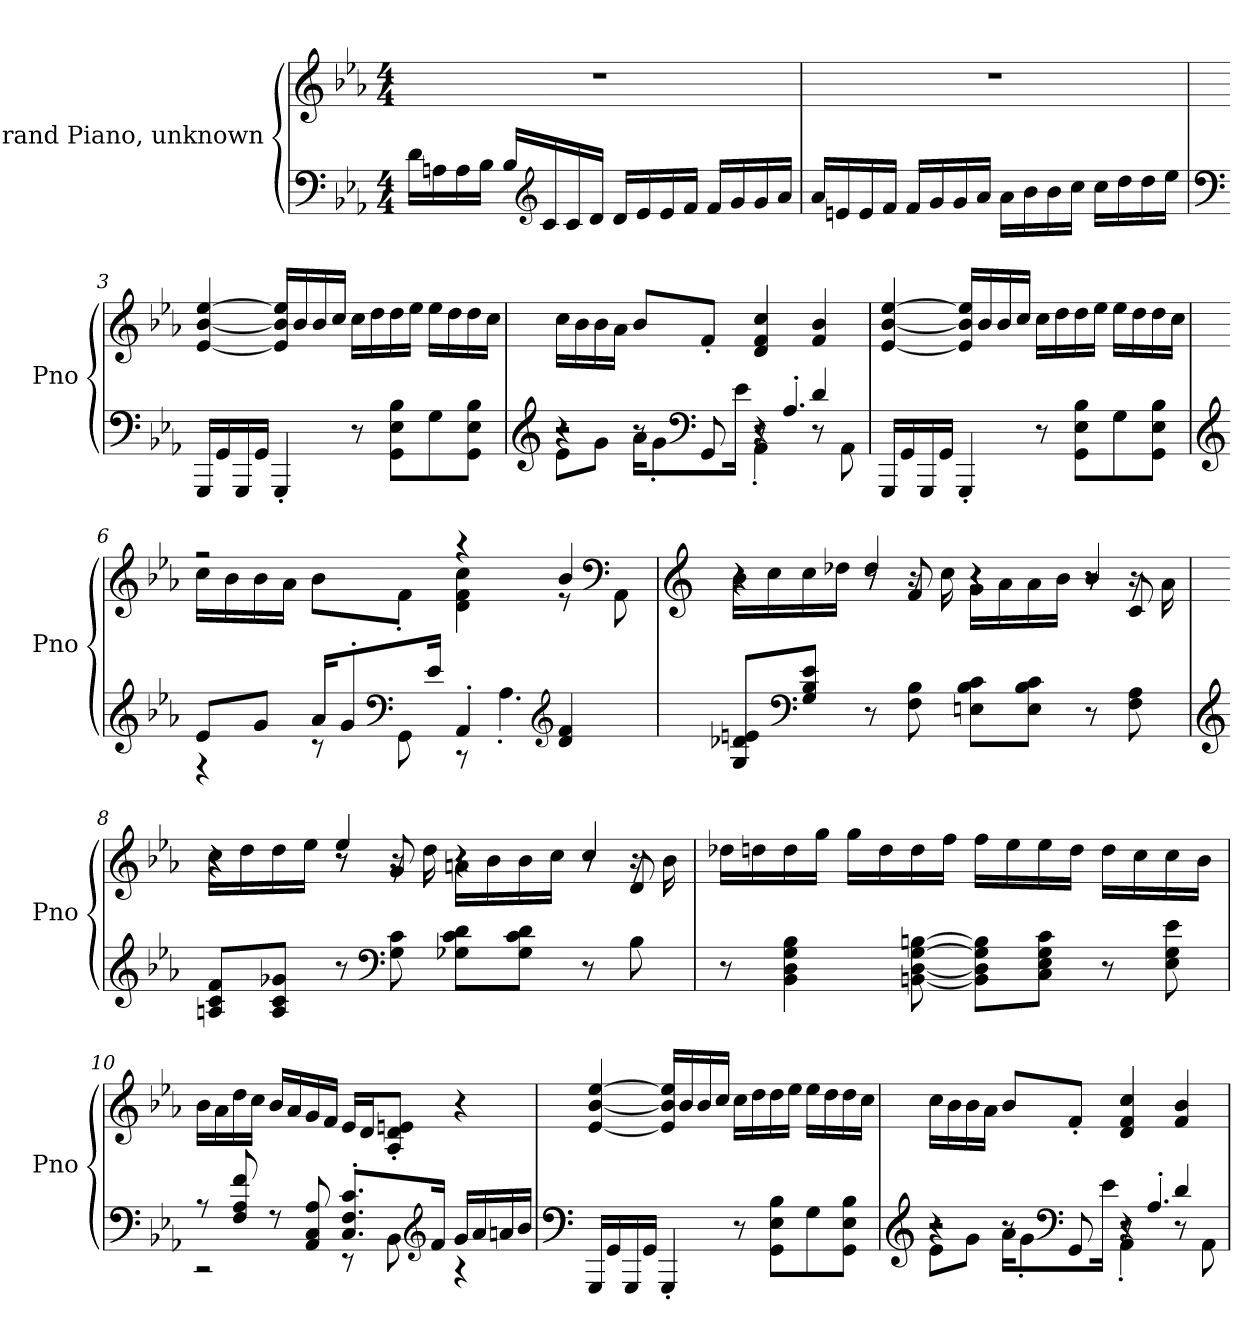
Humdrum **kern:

**kern	**kern
*part1	*part1
*staff2	*staff1
*I"Grand Piano, unknown	*
*I'Pno	*
*clefF4	*clefG2
*k[b-e-a-]	*k[b-e-a-]
*M4/4	*M4/4
*MM120	*MM120
=1	=1
16d\LL	1r
16An\	.
16A\	.
16B-\JJ	.
16B-/LL	.
*clefG2	*
16c/	.
16c/	.
16d/JJ	.
16d/LL	.
16e-/	.
16e-/	.
16f/JJ	.
16f/LL	.
16g/	.
16g/	.
16a-/JJ	.
=2	=2
16a-/LL	1r
16en/	.
16e/	.
16f/JJ	.
16f/LL	.
16g/	.
16g/	.
16a-/JJ	.
16a-\LL	.
16b-\	.
16b-\	.
16cc\JJ	.
16cc\LL	.
16dd\	.
16dd\	.
16ee-\JJ	.
!!LO:LB:g=z
=3	=3
*clefF4	*
16GGG/LL	[4e-/ [4b-/ [4ee-/
16GG/	.
16GGG/	.
16GG/JJ	.
4GGG'/	16e-/] 16b-/] 16ee-/]LL
.	16b-/
.	16b-/
.	16cc/JJ
8r	16cc\LL
.	16dd\
8GG\ 8E-\ 8B-\L	16dd\
.	16ee-\JJ
8G\	16ee-\LL
.	16dd\
8GG\ 8E-\ 8B-\J	16dd\
.	16cc\JJ
=4	=4
*clefG2	*
*^	*
*	*^	*
2r	8e-\L	4r	16cc\LL
.	.	.	16b-\
.	8g\J	.	16b-\
.	.	.	16a-\JJ
.	16a-\KL	8r	8b-/L
.	8g'\	.	.
*clefF4	*	*	*
.	.	8GG/	8f'/J
.	16e-\Jk	.	.
4r	4AA-'\	8r	4d/ 4f/ 4cc/
.	.	4.A-'/	.
4d/	8r	.	4f/ 4b-/
.	8AA-\	.	.
*v	*v	*v	*
!!LO:LB:g=z
=5	=5
16GGG/LL	[4e-/ [4b-/ [4ee-/
16GG/	.
16GGG/	.
16GG/JJ	.
4GGG'/	16e-/] 16b-/] 16ee-/]LL
.	16b-/
.	16b-/
.	16cc/JJ
8r	16cc\LL
.	16dd\
8GG\ 8E-\ 8B-\L	16dd\
.	16ee-\JJ
8G\	16ee-\LL
.	16dd\
8GG\ 8E-\ 8B-\J	16dd\
.	16cc\JJ
=6	=6
*clefG2	*
*^	*^
8e-/L	4r	2r	16cc\LL
.	.	.	16b-\
8g/J	.	.	16b-\
.	.	.	16a-\JJ
16a-/KL	8r	.	8b-\L
8g'/	.	.	.
*clefF4	*	*	*
.	8GG\	.	8f'\J
16e-/Jk	.	.	.
4AA-'/	8r	4r	4d\ 4f\ 4cc\
.	4.A-'\	.	.
*clefG2	*	*	*
4d/ 4f/	.	4b-/	8r
*	*	*clefF4	*
.	.	.	8AA-\
*v	*v	*	*
*	*v	*v
!!LO:LB:g=z
=7	=7
*	*clefG2
*	*^
*	*	*^
8G/ 8d-X/ 8en/L	4r	16b-\LL	4r
.	.	16cc\	.
*clefF4	*	*	*
8G/ 8B-/ 8e/J	.	16cc\	.
.	.	16dd-X\JJ	.
8r	4dd-/	8r	8r
8F\ 8B-\	.	16r	8f/
.	.	16cc\	.
8En\ 8B-\ 8c\L	4r	16g\LL	4r
.	.	16a-\	.
8E\ 8B-\ 8c\J	.	16a-\	.
.	.	16b-\JJ	.
8r	4b-/	8r	8r
8F\ 8A-\	.	16r	8c/
.	.	16a-\	.
=8	=8	=8	=8
*clefG2	*	*	*
8An/ 8c/ 8f/L	4r	16cc\LL	4r
.	.	16dd\	.
8A/ 8c/ 8g-X/J	.	16dd\	.
.	.	16ee-\JJ	.
8r	4ee-/	8r	8r
*clefF4	*	*	*
8G\ 8c\	.	16r	8g/
.	.	16dd\	.
8G-X\ 8c\ 8d\L	4r	16an\LL	4r
.	.	16b-\	.
8G-\ 8c\ 8d\J	.	16b-\	.
.	.	16cc\JJ	.
8r	4cc/	8r	8r
8B-\	.	16r	8d/
.	.	16b-\	.
*	*v	*v	*v
!!LO:LB:g=z
=9	=9
8r	16dd-X\LL
.	16ddn\
4BB-\ 4D\ 4G\ 4B-\	16dd\
.	16gg\JJ
.	16gg\LL
.	16dd\
[8BBn\ [8D\ [8G\ [8Bn\	16dd\
.	16ff\JJ
8BB\] 8D\] 8G\] 8B\]L	16ff\LL
.	16ee-\
8C\ 8E-\ 8G\ 8c\J	16ee-\
.	16dd\JJ
8r	16dd\LL
.	16cc\
8E-\ 8G\ 8e-\	16cc\
.	16b-\JJ
=10	=10
*^	*
8r	2r	16b-\LL
.	.	16a-\
8F/ 8A-/ 8f/	.	16dd\
.	.	16cc\JJ
8r	.	16b-/LL
.	.	16a-/
8AA-/ 8C/ 8A-/	.	16g/
.	.	16f/JJ
8.C/' 8.F/' 8.c/'L	8r	16e-/LL
.	.	16d/J
.	8BB-\	8A-/' 8d/' 8en/'J
*clefG2	*	*
16f/Jk	.	.
16g/LL	4r	4r
16a-/	.	.
16an/	.	.
16b-/JJ	.	.
*v	*v	*
!!LO:LB:g=z
=11	=11
*clefF4	*
16GGG/LL	[4e-/ [4b-/ [4ee-/
16GG/	.
16GGG/	.
16GG/JJ	.
4GGG'/	16e-/] 16b-/] 16ee-/]LL
.	16b-/
.	16b-/
.	16cc/JJ
8r	16cc\LL
.	16dd\
8GG\ 8E-\ 8B-\L	16dd\
.	16ee-\JJ
8G\	16ee-\LL
.	16dd\
8GG\ 8E-\ 8B-\J	16dd\
.	16cc\JJ
=12	=12
*clefG2	*
*^	*
*	*^	*
2r	8e-\L	4r	16cc\LL
.	.	.	16b-\
.	8g\J	.	16b-\
.	.	.	16a-\JJ
.	16a-\KL	8r	8b-/L
.	8g'\	.	.
*clefF4	*	*	*
.	.	8GG/	8f'/J
.	16e-\Jk	.	.
4r	4AA-'\	8r	4d/ 4f/ 4cc/
.	.	4.A-'/	.
4d/	8r	.	4f/ 4b-/
.	8AA-\	.	.
*v	*v	*v	*
=	=
*-	*-
